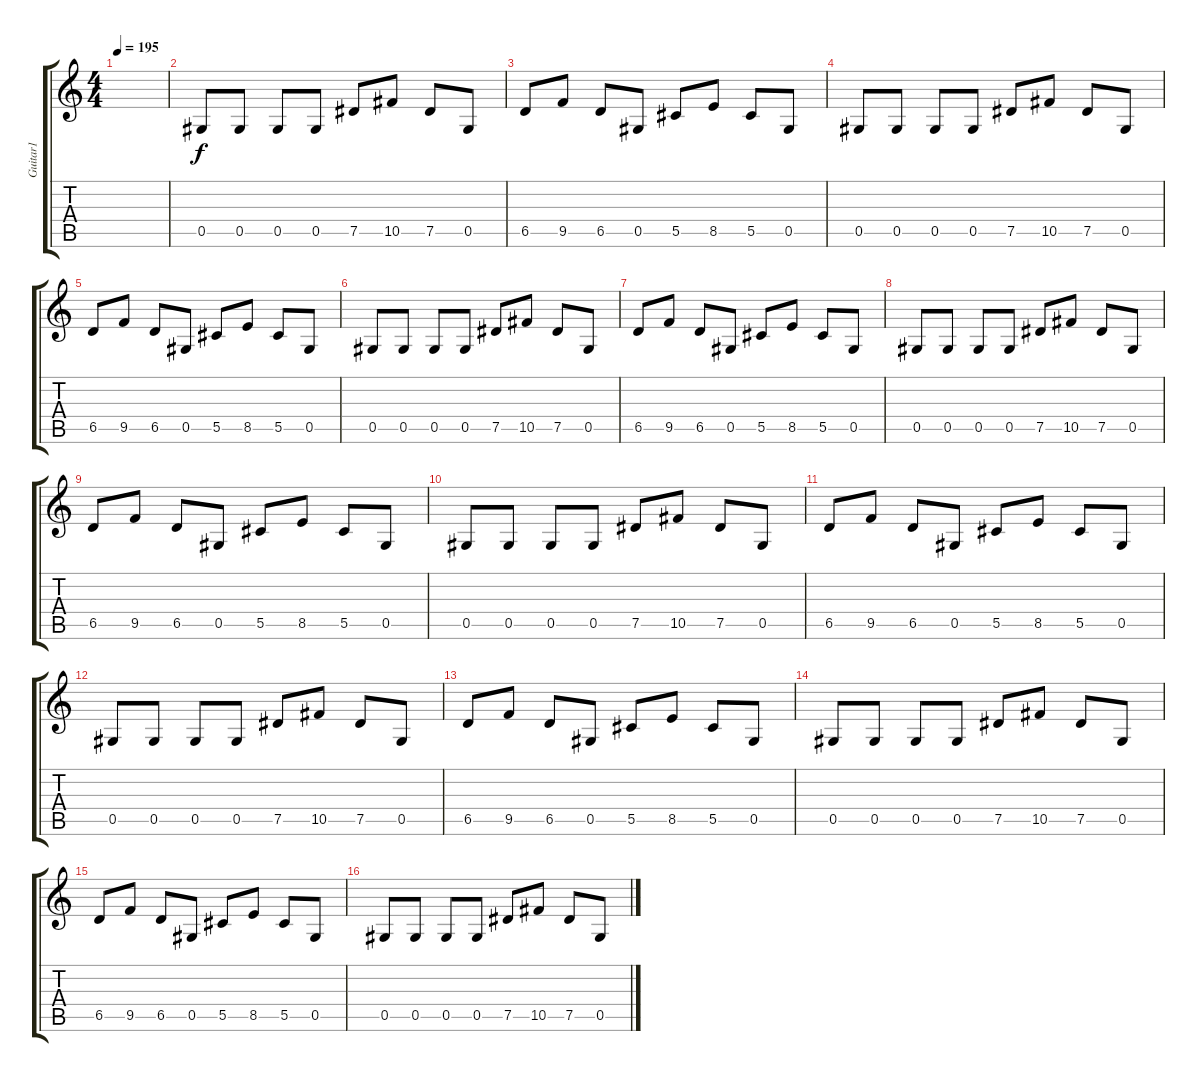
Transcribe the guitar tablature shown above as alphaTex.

\track ("Guitar1" "Guitar1") {instrument overdrivenguitar}
\staff {score tabs}
\tuning (Eb4 Bb3 Gb3 Db3 Ab2 Eb2) {hide}
\ts (4 4)
\tempo 195
\clef g2
\ks c
|
0.5.8 0.5.8 0.5.8 0.5.8 7.5.8 10.5.8 7.5.8 0.5.8 |
6.5.8 9.5.8 6.5.8 0.5.8 5.5.8 8.5.8 5.5.8 0.5.8 |
0.5.8 0.5.8 0.5.8 0.5.8 7.5.8 10.5.8 7.5.8 0.5.8 |
6.5.8 9.5.8 6.5.8 0.5.8 5.5.8 8.5.8 5.5.8 0.5.8 |
0.5.8 0.5.8 0.5.8 0.5.8 7.5.8 10.5.8 7.5.8 0.5.8 |
6.5.8 9.5.8 6.5.8 0.5.8 5.5.8 8.5.8 5.5.8 0.5.8 |
0.5.8 0.5.8 0.5.8 0.5.8 7.5.8 10.5.8 7.5.8 0.5.8 |
6.5.8 9.5.8 6.5.8 0.5.8 5.5.8 8.5.8 5.5.8 0.5.8 |
0.5.8 0.5.8 0.5.8 0.5.8 7.5.8 10.5.8 7.5.8 0.5.8 |
6.5.8 9.5.8 6.5.8 0.5.8 5.5.8 8.5.8 5.5.8 0.5.8 |
0.5.8 0.5.8 0.5.8 0.5.8 7.5.8 10.5.8 7.5.8 0.5.8 |
6.5.8 9.5.8 6.5.8 0.5.8 5.5.8 8.5.8 5.5.8 0.5.8 |
0.5.8 0.5.8 0.5.8 0.5.8 7.5.8 10.5.8 7.5.8 0.5.8 |
6.5.8 9.5.8 6.5.8 0.5.8 5.5.8 8.5.8 5.5.8 0.5.8 |
0.5.8 0.5.8 0.5.8 0.5.8 7.5.8 10.5.8 7.5.8 0.5.8
